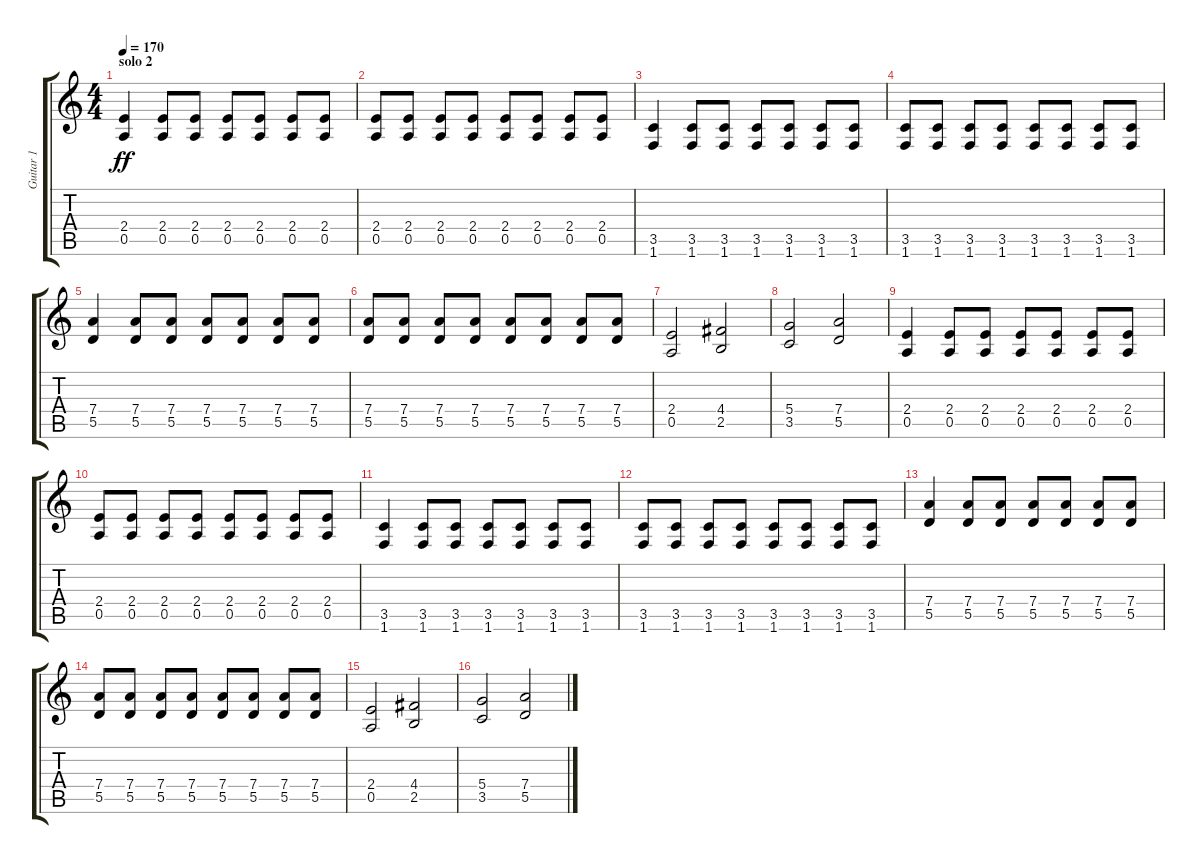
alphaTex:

\track ("Guitar 1" "Guitar 1") {instrument distortionguitar}
\staff {score tabs}
\tuning (E4 B3 G3 D3 A2 E2) {hide}
\ts (4 4)
\section ("" "solo 2")
\tempo 170
\clef g2
\ks c
(2.4 0.5).4{dy ff} (2.4 0.5).8 (2.4 0.5).8 (2.4 0.5).8 (2.4 0.5).8 (2.4 0.5).8 (2.4 0.5).8 |
(2.4 0.5).8 (2.4 0.5).8 (2.4 0.5).8 (2.4 0.5).8 (2.4 0.5).8 (2.4 0.5).8 (2.4 0.5).8 (2.4 0.5).8 |
(3.5 1.6).4 (3.5 1.6).8 (3.5 1.6).8 (3.5 1.6).8 (3.5 1.6).8 (3.5 1.6).8 (3.5 1.6).8 |
(3.5 1.6).8 (3.5 1.6).8 (3.5 1.6).8 (3.5 1.6).8 (3.5 1.6).8 (3.5 1.6).8 (3.5 1.6).8 (3.5 1.6).8 |
(7.4 5.5).4 (7.4 5.5).8 (7.4 5.5).8 (7.4 5.5).8 (7.4 5.5).8 (7.4 5.5).8 (7.4 5.5).8 |
(7.4 5.5).8 (7.4 5.5).8 (7.4 5.5).8 (7.4 5.5).8 (7.4 5.5).8 (7.4 5.5).8 (7.4 5.5).8 (7.4 5.5).8 |
(2.4 0.5).2 (4.4 2.5).2 |
(5.4 3.5).2 (7.4 5.5).2 |
(2.4 0.5).4 (2.4 0.5).8 (2.4 0.5).8 (2.4 0.5).8 (2.4 0.5).8 (2.4 0.5).8 (2.4 0.5).8 |
(2.4 0.5).8 (2.4 0.5).8 (2.4 0.5).8 (2.4 0.5).8 (2.4 0.5).8 (2.4 0.5).8 (2.4 0.5).8 (2.4 0.5).8 |
(3.5 1.6).4 (3.5 1.6).8 (3.5 1.6).8 (3.5 1.6).8 (3.5 1.6).8 (3.5 1.6).8 (3.5 1.6).8 |
(3.5 1.6).8 (3.5 1.6).8 (3.5 1.6).8 (3.5 1.6).8 (3.5 1.6).8 (3.5 1.6).8 (3.5 1.6).8 (3.5 1.6).8 |
(7.4 5.5).4 (7.4 5.5).8 (7.4 5.5).8 (7.4 5.5).8 (7.4 5.5).8 (7.4 5.5).8 (7.4 5.5).8 |
(7.4 5.5).8 (7.4 5.5).8 (7.4 5.5).8 (7.4 5.5).8 (7.4 5.5).8 (7.4 5.5).8 (7.4 5.5).8 (7.4 5.5).8 |
(2.4 0.5).2 (4.4 2.5).2 |
(5.4 3.5).2 (7.4 5.5).2
